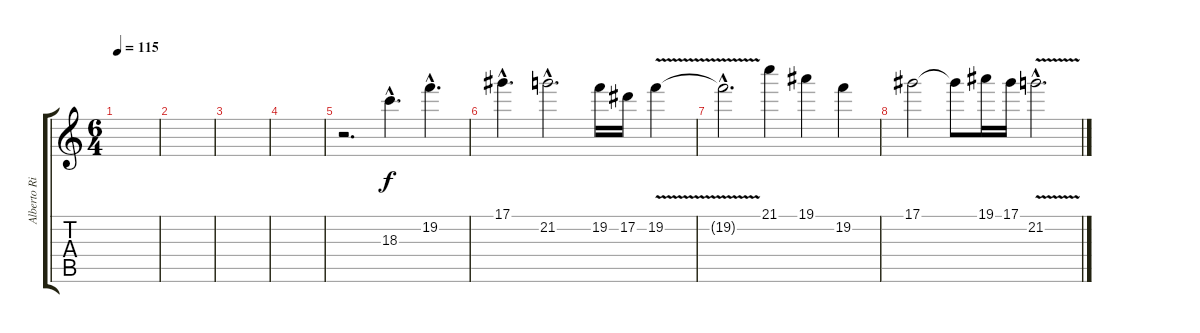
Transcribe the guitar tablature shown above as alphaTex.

\track ("Alberto Rionda (I)" "Alberto Ri") {instrument distortionguitar}
\staff {score tabs}
\tuning (Eb4 Bb3 Gb3 Db3 Ab2 Eb2) {hide}
\ts (6 4)
\tempo 115
\clef g2
\ks c
|
|
|
|
r.2{d} 18.3{hac}.4{d} 19.2{hac}.4{d} |
17.1{hac}.4{d} 21.2{hac}.2{d} 19.2.16 17.2.16 19.2{v}.4 |
19.2{hac t}.2{d} 21.1.4 19.1.4 19.2.4 |
17.1.2 17.1{t}.8 19.1.16 17.1.16 21.2{v hac}.2{d}
